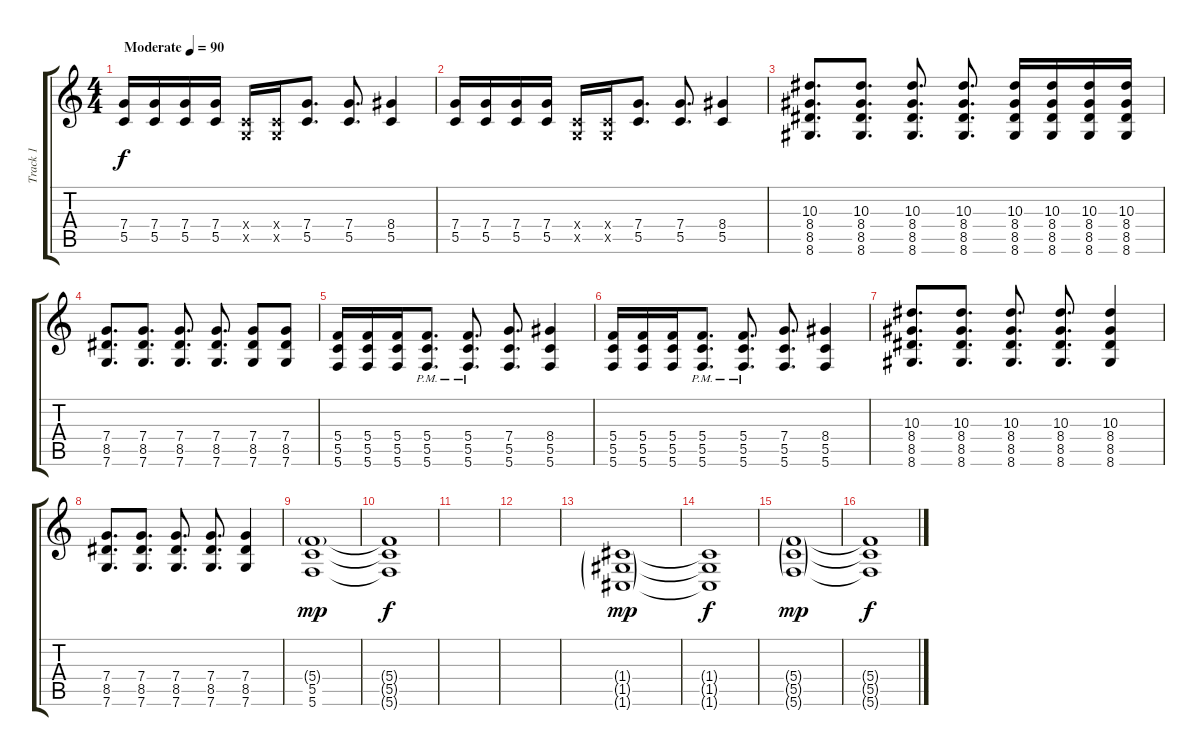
\track ("Track 1" "Track 1") {instrument distortionguitar}
\staff {score tabs}
\tuning (D4 A3 F3 C3 G2 C2) {hide}
\ts (4 4)
\tempo (90 "Moderate")
\clef g2
\ks c
(7.4 5.5).16{dy f instrument electricguitarclean} (7.4 5.5).16 (7.4 5.5).16 (7.4 5.5).16 (0.4{x} 0.5{x}).16{instrument distortionguitar} (0.4{x} 0.5{x}).16 (7.4 5.5).8{d instrument electricguitarclean} (7.4 5.5).8{d} (8.4 5.5).4 |
(7.4 5.5).16{instrument electricguitarclean} (7.4 5.5).16 (7.4 5.5).16 (7.4 5.5).16 (0.4{x} 0.5{x}).16{instrument distortionguitar} (0.4{x} 0.5{x}).16 (7.4 5.5).8{d instrument electricguitarclean} (7.4 5.5).8{d} (8.4 5.5).4 |
(10.3 8.4 8.5 8.6).8{d instrument distortionguitar} (10.3 8.4 8.5 8.6).8{d} (10.3 8.4 8.5 8.6).8{d} (10.3 8.4 8.5 8.6).8{d} (10.3 8.4 8.5 8.6).16 (10.3 8.4 8.5 8.6).16 (10.3 8.4 8.5 8.6).16 (10.3 8.4 8.5 8.6).16 |
(7.4 8.5 7.6).8{d} (7.4 8.5 7.6).8{d} (7.4 8.5 7.6).8{d} (7.4 8.5 7.6).8{d} (7.4 8.5 7.6).8 (7.4 8.5 7.6).8 |
(5.4 5.5 5.6).16 (5.4 5.5 5.6).16 (5.4 5.5 5.6).16 (5.4 5.5{pm} 5.6{pm}).8{d} (5.4 5.5{pm} 5.6{pm}).8{d} (7.4 5.5 5.6).8{d} (8.4 5.5 5.6).4 |
(5.4 5.5 5.6).16 (5.4 5.5 5.6).16 (5.4 5.5 5.6).16 (5.4 5.5{pm} 5.6{pm}).8{d} (5.4 5.5{pm} 5.6{pm}).8{d} (7.4 5.5 5.6).8{d} (8.4 5.5 5.6).4 |
(10.3 8.4 8.5 8.6).8{d} (10.3 8.4 8.5 8.6).8{d} (10.3 8.4 8.5 8.6).8{d} (10.3 8.4 8.5 8.6).8{d} (10.3 8.4 8.5 8.6).4 |
(7.4 8.5 7.6).8{d} (7.4 8.5 7.6).8{d} (7.4 8.5 7.6).8{d} (7.4 8.5 7.6).8{d} (7.4 8.5 7.6).4 |
(5.4{g} 5.5 5.6).1{dy mp volume 0} |
(5.4{t} 5.5{t} 5.6{t}).1{dy f} |
|
|
(1.4{g} 1.5{g} 1.6{g}).1{dy mp volume 7} |
(1.4{t} 1.5{t} 1.6{t}).1{dy f} |
(5.4{g} 5.5{g} 5.6{g}).1{dy mp} |
(5.4{t} 5.5{t} 5.6{t}).1{dy f}
